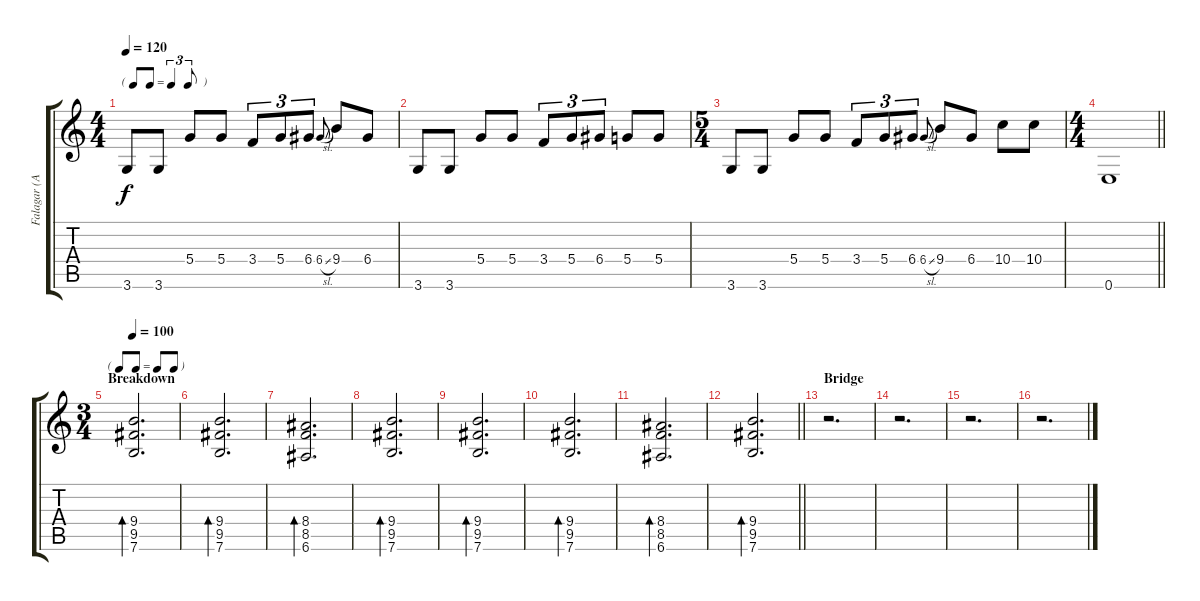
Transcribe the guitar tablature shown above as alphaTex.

\track ("Falagar (Acoustic)" "Falagar (A") {instrument acousticguitarsteel}
\staff {score tabs}
\tuning (E4 B3 G3 D3 A2 E2) {hide}
\ts (4 4)
\tf triplet8th
\tempo 120
\clef g2
\ks c
3.6.8{dy f} 3.6.8 5.4.8 5.4.8 3.4.8{tu (3 2)} 5.4.8{tu (3 2)} 6.4.8{tu (3 2)} 6.4{sl}.8{gr onbeat} 9.4.8 6.4.8 |
3.6.8 3.6.8 5.4.8 5.4.8 3.4.8{tu (3 2)} 5.4.8{tu (3 2)} 6.4.8{tu (3 2)} 5.4.8 5.4.8 |
\ts (5 4)
3.6.8 3.6.8 5.4.8 5.4.8 3.4.8{tu (3 2)} 5.4.8{tu (3 2)} 6.4.8{tu (3 2)} 6.4{sl}.8{gr onbeat} 9.4.8 6.4.8 10.4.8 10.4.8 |
\ts (4 4)
\barLineRight lightlight
0.6.1 |
\ts (3 4)
\tf none
\section ("" "Breakdown")
\tempo 100
(9.4 9.5 7.6).2{d bd 60} |
(9.4 9.5 7.6).2{d bd 60} |
(8.4 8.5 6.6).2{d bd 60} |
(9.4 9.5 7.6).2{d bd 60} |
(9.4 9.5 7.6).2{d bd 60} |
(9.4 9.5 7.6).2{d bd 60} |
(8.4 8.5 6.6).2{d bd 60} |
\barLineRight lightlight
(9.4 9.5 7.6).2{d bd 60} |
\section ("" "Bridge")
r.2{d} |
r.2{d} |
r.2{d} |
r.2{d}
